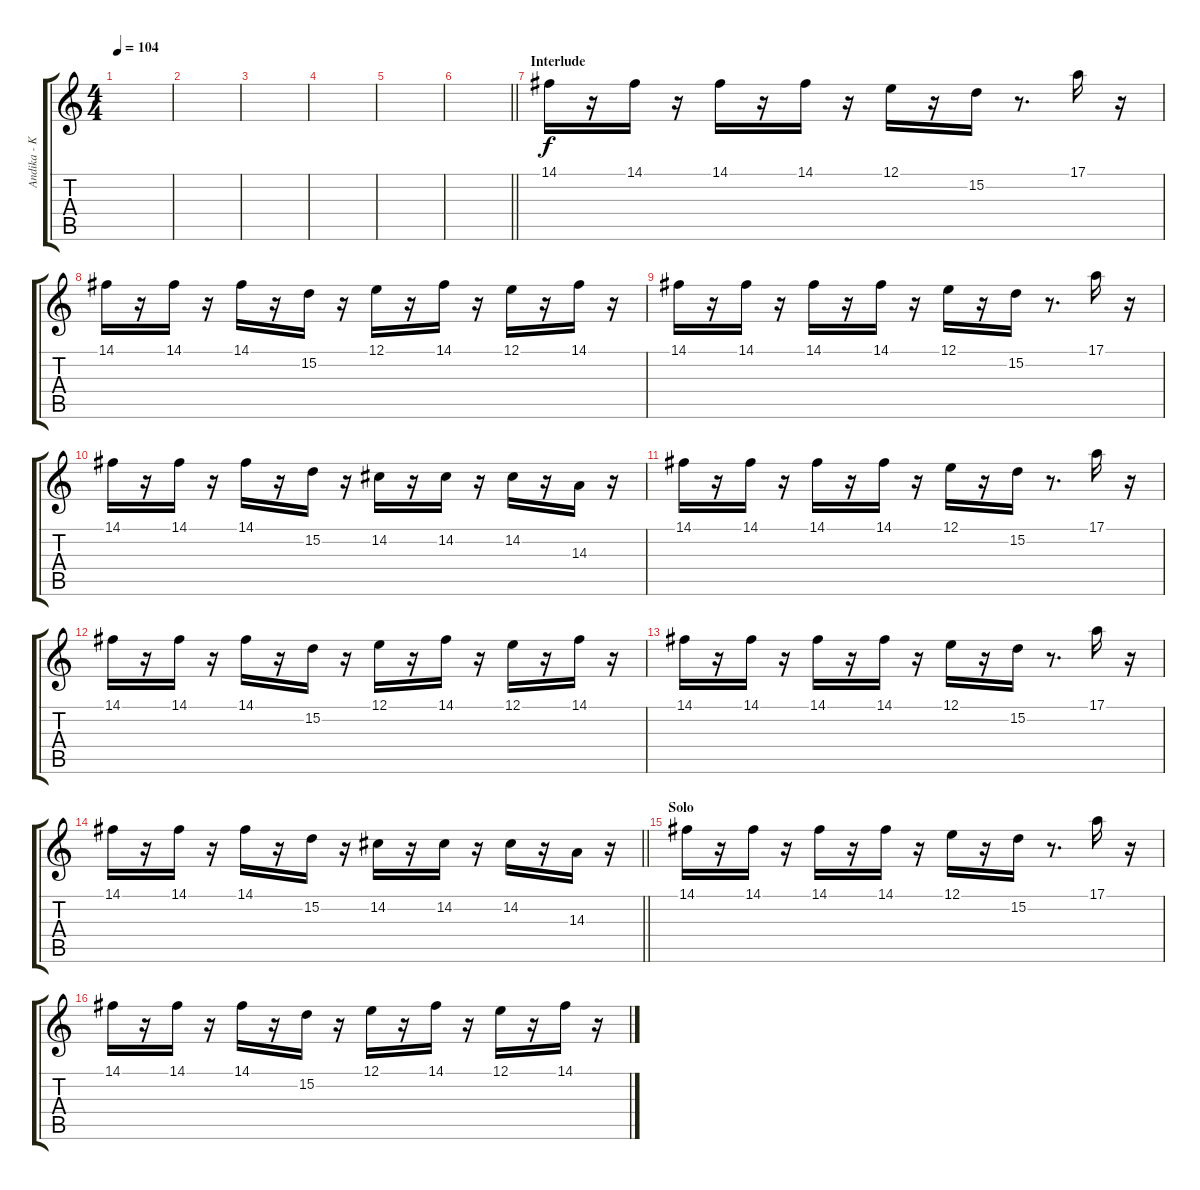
\track ("Andika - Keyboard" "Andika - K") {instrument stringensemble2}
\staff {score tabs}
\tuning (E4 B3 G3 D3 A2 E2) {hide}
\ts (4 4)
\tempo 104
\clef g2
\ks c
|
|
|
|
|
\barLineRight lightlight
|
\section ("" "Interlude")
14.1.16 r.16 14.1.16 r.16 14.1.16 r.16 14.1.16 r.16 12.1.16 r.16 15.2.16 r.8{d} 17.1.16 r.16 |
14.1.16 r.16 14.1.16 r.16 14.1.16 r.16 15.2.16 r.16 12.1.16 r.16 14.1.16 r.16 12.1.16 r.16 14.1.16 r.16 |
14.1.16 r.16 14.1.16 r.16 14.1.16 r.16 14.1.16 r.16 12.1.16 r.16 15.2.16 r.8{d} 17.1.16 r.16 |
14.1.16 r.16 14.1.16 r.16 14.1.16 r.16 15.2.16 r.16 14.2.16 r.16 14.2.16 r.16 14.2.16 r.16 14.3.16 r.16 |
14.1.16 r.16 14.1.16 r.16 14.1.16 r.16 14.1.16 r.16 12.1.16 r.16 15.2.16 r.8{d} 17.1.16 r.16 |
14.1.16 r.16 14.1.16 r.16 14.1.16 r.16 15.2.16 r.16 12.1.16 r.16 14.1.16 r.16 12.1.16 r.16 14.1.16 r.16 |
14.1.16 r.16 14.1.16 r.16 14.1.16 r.16 14.1.16 r.16 12.1.16 r.16 15.2.16 r.8{d} 17.1.16 r.16 |
\barLineRight lightlight
14.1.16 r.16 14.1.16 r.16 14.1.16 r.16 15.2.16 r.16 14.2.16 r.16 14.2.16 r.16 14.2.16 r.16 14.3.16 r.16 |
\section ("" "Solo")
14.1.16 r.16 14.1.16 r.16 14.1.16 r.16 14.1.16 r.16 12.1.16 r.16 15.2.16 r.8{d} 17.1.16 r.16 |
14.1.16 r.16 14.1.16 r.16 14.1.16 r.16 15.2.16 r.16 12.1.16 r.16 14.1.16 r.16 12.1.16 r.16 14.1.16 r.16
